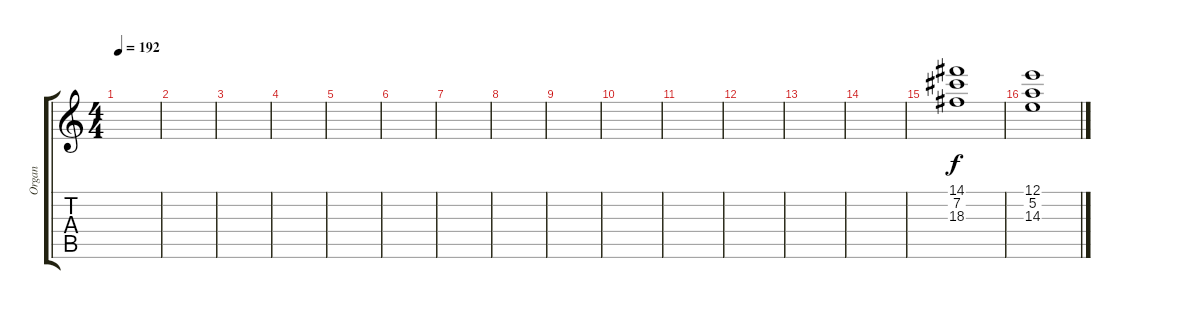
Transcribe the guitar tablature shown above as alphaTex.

\track ("Organ" "Organ") {instrument churchorgan}
\staff {score tabs}
\tuning (E5 B4 G4 D4 A3 E3) {hide}
\ts (4 4)
\tempo 192
\clef g2
\ks c
|
|
|
|
|
|
|
|
|
|
|
|
|
|
(14.1 7.2 18.3).1 |
(12.1 5.2 14.3).1
